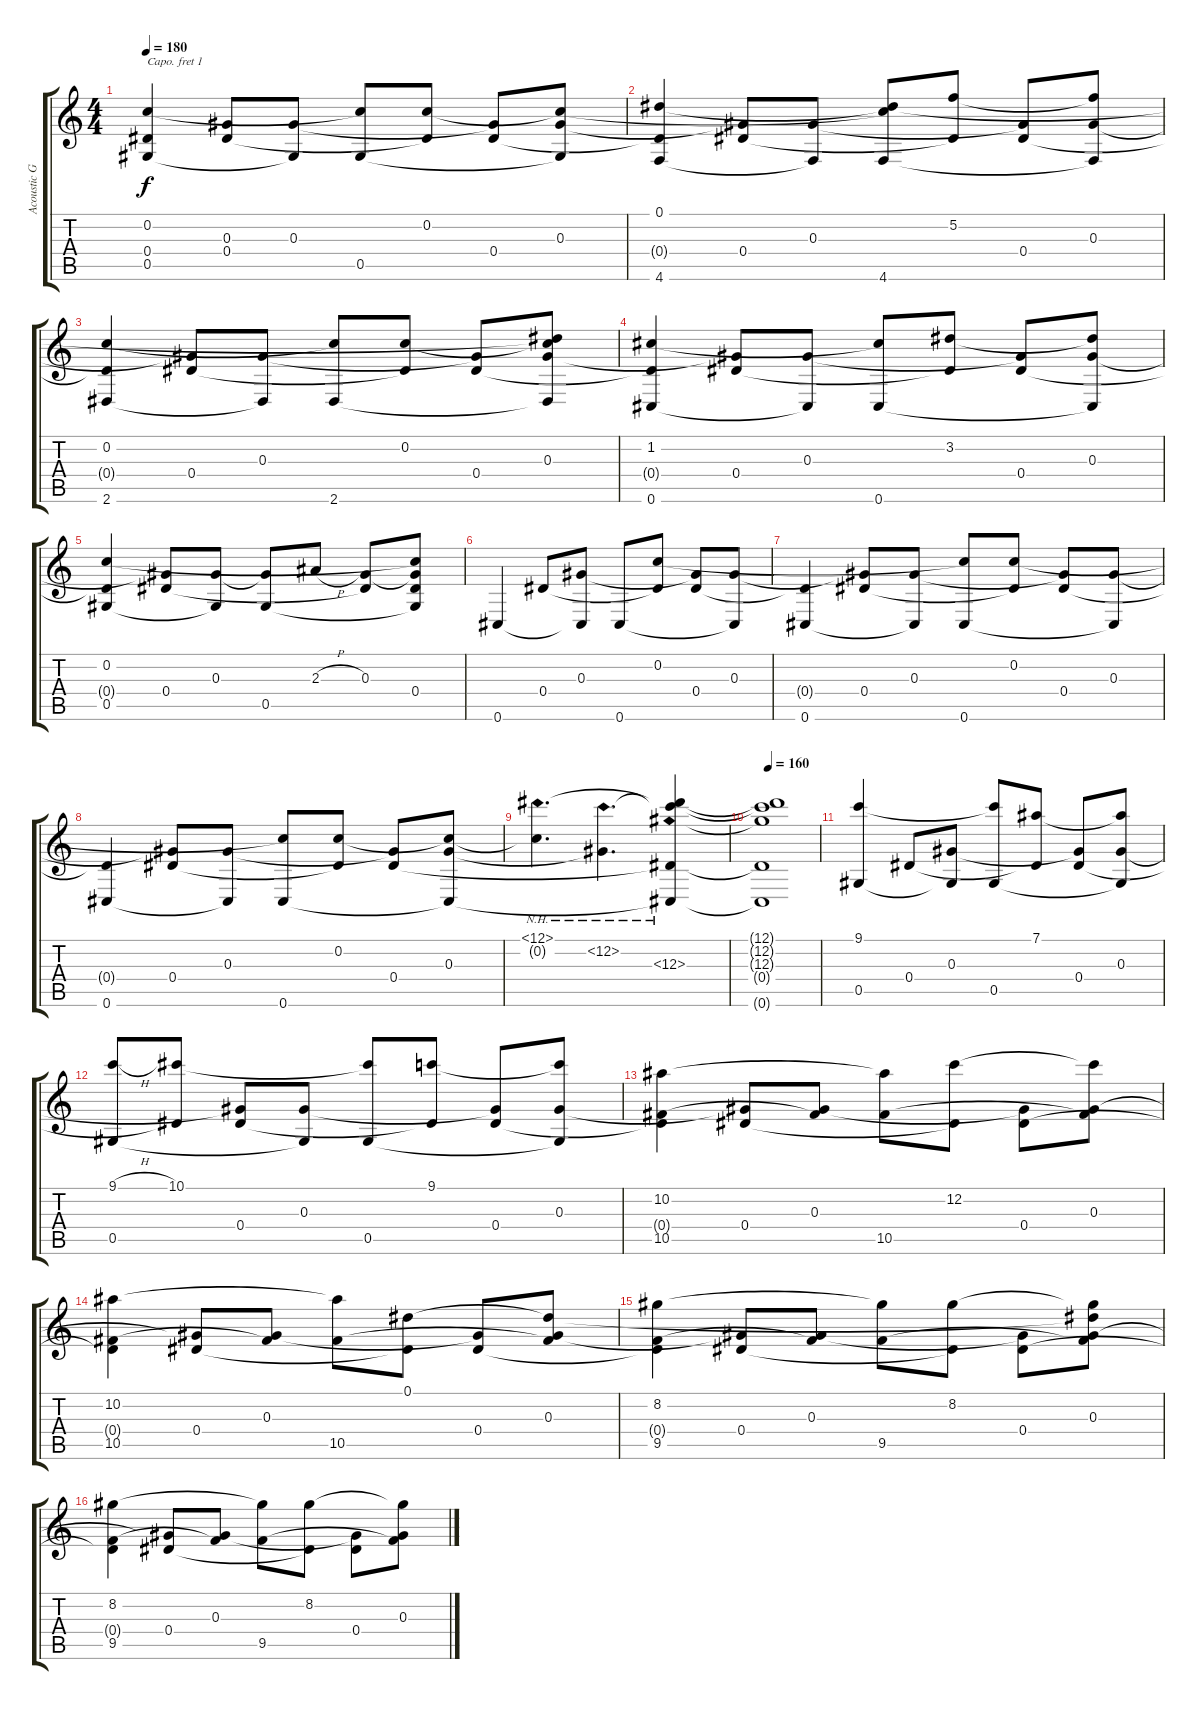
\track ("Acoustic Guitar (C G D G B D) [Capo 1]" "Acoustic G") {instrument acousticguitarsteel}
\staff {score tabs}
\capo 1
\tuning (D4 B3 G3 D3 G2 C2) {hide}
\ts (4 4)
\tempo 180
\clef g2
\ks c
(0.2 0.4{t} 0.5).4{dy f} (0.3{t} 0.4).8 (0.3 0.5{t}).8 (0.2{t} 0.5).8 (0.2 0.4{t}).8 (0.3{t} 0.4).8 (0.2{t} 0.3 0.5{t}).8 |
(0.1 0.4{t} 4.6).4 (0.3{t} 0.4).8 (0.3 4.6{t}).8 (0.1{t} 0.2{t} 4.6).8 (5.2 0.4{t}).8 (0.3{t} 0.4).8 (5.2{t} 0.3 4.6{t}).8 |
(0.2 0.4{t} 2.6).4 (0.3{t} 0.4).8 (0.3 2.6{t}).8 (0.2{t} 2.6).8 (0.2 0.4{t}).8 (0.3{t} 0.4).8 (0.1{t} 0.2{t} 0.3 2.6{t}).8 |
(1.2 0.4{t} 0.6).4 (0.3{t} 0.4).8 (0.3 0.6{t}).8 (1.2{t} 0.6).8 (3.2 0.4{t}).8 (0.3{t} 0.4).8 (3.2{t} 0.3 0.6{t}).8 |
(0.2 0.4{t} 0.5).4 (0.3{t} 0.4).8 (0.3 0.5{t}).8 (0.3{t} 0.5).8 2.3{h}.8 (0.3 0.4{t}).8 (0.2{t} 0.3{t} 0.4 0.5{t}).8 |
0.6.4 0.4.8 (0.3 0.6{t}).8 0.6.8 (0.2 0.4{t}).8 (0.3{t} 0.4).8 (0.3 0.6{t}).8 |
(0.4{t} 0.6).4 (0.3{t} 0.4).8 (0.3 0.6{t}).8 (0.2{t} 0.6).8 (0.2 0.4{t}).8 (0.3{t} 0.4).8 (0.3 0.6{t}).8 |
(0.4{t} 0.6).4 (0.3{t} 0.4).8 (0.3 0.6{t}).8 (0.2{t} 0.6).8 (0.2 0.4{t}).8 (0.3{t} 0.4).8 (0.2{t} 0.3 0.6{t}).8 |
(12.1{nh} 0.2{t}).4{d} (12.2{nh} 0.3{t}).4{d} (12.1{t} 12.2{t} 12.3{nh} 0.4{t} 0.6{t}).4 |
\tempo 160
(12.1{t} 12.2{t} 12.3{t} 0.4{t} 0.6{t}).1 |
(9.1 0.5).4 0.4.8 (0.3 0.5{t}).8 (9.1{t} 0.5).8 (7.1 0.4{t}).8 (0.3{t} 0.4).8 (7.1{t} 0.3 0.5{t}).8 |
(9.1{h} 0.5).8 (10.1 0.4{t}).8 (0.3{t} 0.4).8 (0.3 0.5{t}).8 (10.1{t} 0.5).8 (9.1 0.4{t}).8 (0.3{t} 0.4).8 (9.1{t} 0.3 0.5{t}).8 |
(10.2 0.4{t} 10.5).4 (0.3{t} 0.4).8 (0.3 10.5{t}).8 (10.2{t} 10.5).8 (12.2 0.4{t}).8 (0.3{t} 0.4).8 (12.2{t} 0.3 10.5{t}).8 |
(10.2 0.4{t} 10.5).4 (0.3{t} 0.4).8 (0.3 10.5{t}).8 (10.2{t} 10.5).8 (0.1 0.4{t}).8 (0.3{t} 0.4).8 (0.1{t} 0.3 10.5{t}).8 |
(8.2 0.4{t} 9.5).4 (0.3{t} 0.4).8 (0.3 9.5{t}).8 (8.2{t} 9.5).8 (8.2 0.4{t}).8 (0.3{t} 0.4).8 (0.1{t} 8.2{t} 0.3 9.5{t}).8 |
(8.2 0.4{t} 9.5).4 (0.3{t} 0.4).8 (0.3 9.5{t}).8 (8.2{t} 9.5).8 (8.2 0.4{t}).8 (0.3{t} 0.4).8 (8.2{t} 0.3 9.5{t}).8
